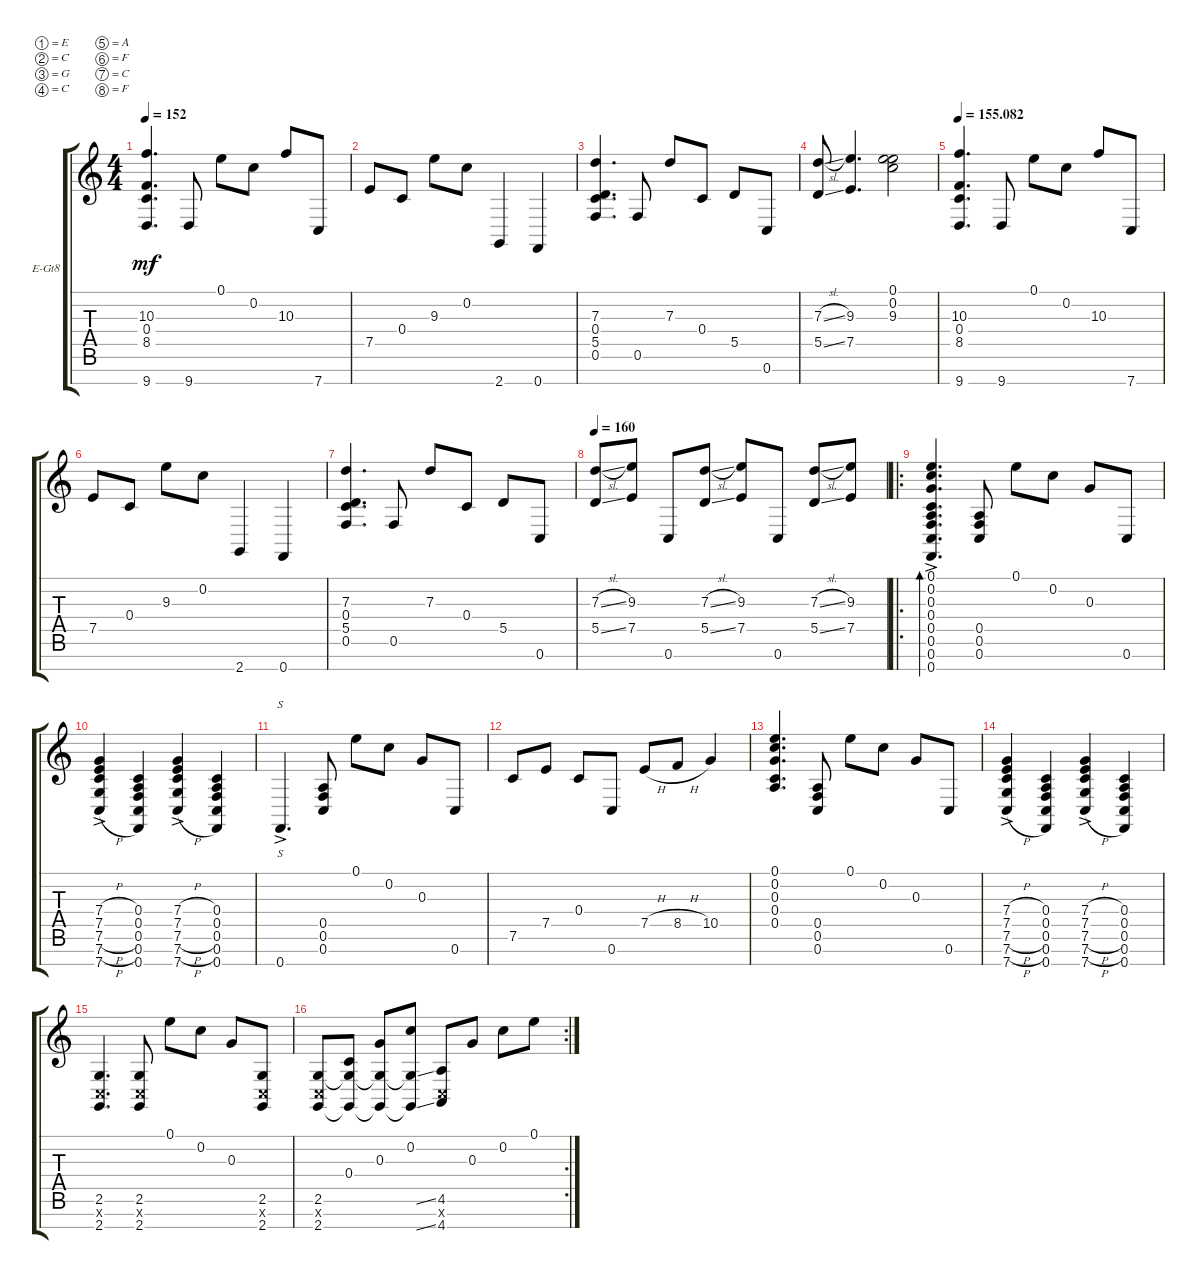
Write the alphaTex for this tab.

\defaultSystemsLayout 4
\bracketExtendMode groupsimilarinstruments
\firstSystemTrackNameOrientation horizontal
\otherSystemsTrackNameOrientation horizontal
\track ("Electric Guitar" "E-Gt8") {instrument electricguitarclean}
\staff {score tabs}
\tuning (E4 C4 G3 C3 A2 F2 C2 F1)
\ts (4 4)
\tempo 152
\clef g2
\ks c
(9.8 8.5 10.3 0.4).4{d dy mf} 9.8.8 0.1.8 0.2.8 10.3.8 7.8.8 |
7.5.8 0.4.8 9.3.8 0.2.8 2.8.4 0.8.4 |
(5.5 7.3 0.4 0.6).4{d} 0.6.8 7.3.8 0.4.8 5.5.8 0.7.8 |
(5.5{sl} 7.3{sl}).8 (7.5 9.3).4{d} (0.1 0.2 9.3).2 |
\tempo
155.082 (9.8 8.5 10.3 0.4).4{d} 9.8.8 0.1.8 0.2.8 10.3.8 7.8.8 |
7.5.8 0.4.8 9.3.8 0.2.8 2.8.4 0.8.4 |
(5.5 7.3 0.4 0.6).4{d} 0.6.8 7.3.8 0.4.8 5.5.8 0.7.8 |
\tempo 160
(5.5{sl} 7.3{sl}).8 (7.5 9.3).8 0.7.8 (5.5{sl} 7.3{sl}).8 (7.5 9.3).8 0.7.8 (5.5{sl} 7.3{sl}).8 (7.5 9.3).8 |
\ro
(0.8{ac} 0.7{ac} 0.6{ac} 0.5{ac} 0.4{ac} 0.3{ac} 0.2{ac} 0.1{ac}).4{d bd 53} (0.7 0.6 0.5).8 0.1.8 0.2.8 0.3.8 0.7.8 |
(7.4{h ac} 7.5{h ac} 7.6{h ac} 7.7{h ac} 7.8{h ac}).4 (0.4 0.5 0.6 0.7 0.8).4 (7.4{h ac} 7.5{h ac} 7.6{h ac} 7.7{h ac} 7.8{h ac}).4 (0.4 0.5 0.6 0.7 0.8).4 |
0.8{ac}.4{s d} (0.7 0.6 0.5).8 0.1.8 0.2.8 0.3.8 0.7.8 |
7.6.8 7.5.8 0.4.8 0.7.8 7.5{h}.8 8.5{h}.8 10.5.4 |
(0.5 0.4 0.3 0.2 0.1).4{d} (0.7 0.6 0.5).8 0.1.8 0.2.8 0.3.8 0.7.8 |
(7.4{h ac} 7.5{h ac} 7.6{h ac} 7.7{h ac} 7.8{h ac}).4 (0.4 0.5 0.6 0.7 0.8).4 (7.4{h ac} 7.5{h ac} 7.6{h ac} 7.7{h ac} 7.8{h ac}).4 (0.4 0.5 0.6 0.7 0.8).4 |
(2.8 2.6 0.7{x}).4{d} (0.7{x} 2.6 2.8).8 0.1.8 0.2.8 0.3.8 (0.7{x} 2.8 2.6).8 |
\rc 2
(0.7{x} 2.8 2.6).8 (0.4 2.8{t} 2.6{t}).8 (0.3 2.8{t} 2.6{t}).8 (0.2 2.8{ss t} 2.6{ss t}).8 (0.7{x} 4.8 4.6).8 0.3.8 0.2.8 0.1.8
